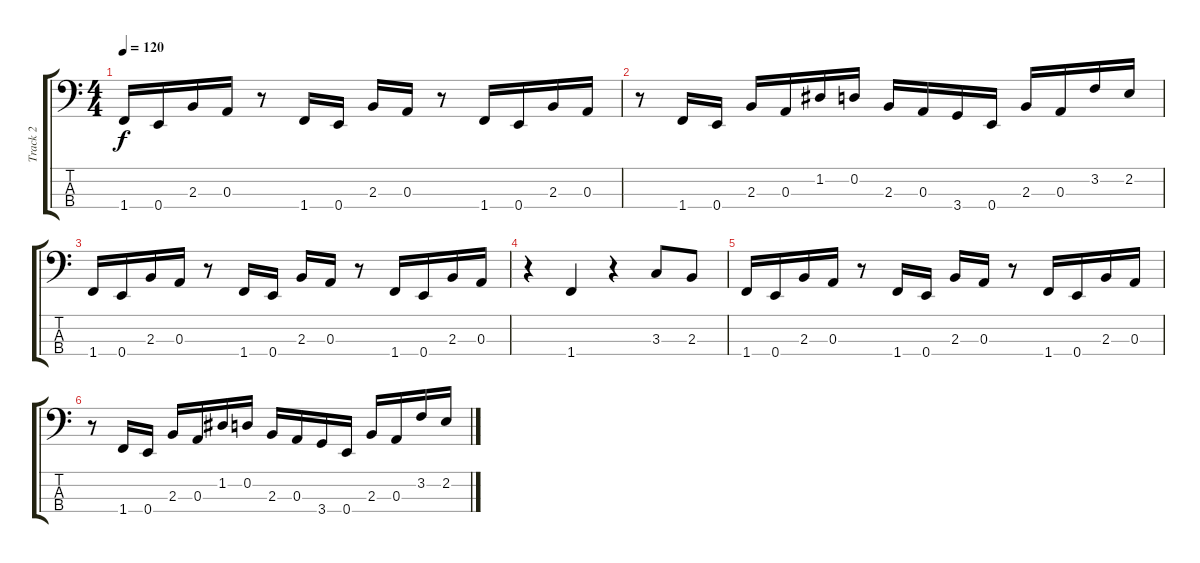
\track ("Track 2" "Track 2") {instrument electricbassfinger}
\staff {score tabs}
\tuning (G2 D2 A1 E1) {hide}
\ts (4 4)
\tempo 120
\clef f4
\ks c
1.4.16{dy f} 0.4.16 2.3.16 0.3.16 r.8 1.4.16 0.4.16 2.3.16 0.3.16 r.8 1.4.16 0.4.16 2.3.16 0.3.16 |
r.8 1.4.16 0.4.16 2.3.16 0.3.16 1.2.16 0.2.16 2.3.16 0.3.16 3.4.16 0.4.16 2.3.16 0.3.16 3.2.16 2.2.16 |
1.4.16 0.4.16 2.3.16 0.3.16 r.8 1.4.16 0.4.16 2.3.16 0.3.16 r.8 1.4.16 0.4.16 2.3.16 0.3.16 |
r.4 1.4.4 r.4 3.3.8 2.3.8 |
1.4.16 0.4.16 2.3.16 0.3.16 r.8 1.4.16 0.4.16 2.3.16 0.3.16 r.8 1.4.16 0.4.16 2.3.16 0.3.16 |
r.8 1.4.16 0.4.16 2.3.16 0.3.16 1.2.16 0.2.16 2.3.16 0.3.16 3.4.16 0.4.16 2.3.16 0.3.16 3.2.16 2.2.16
